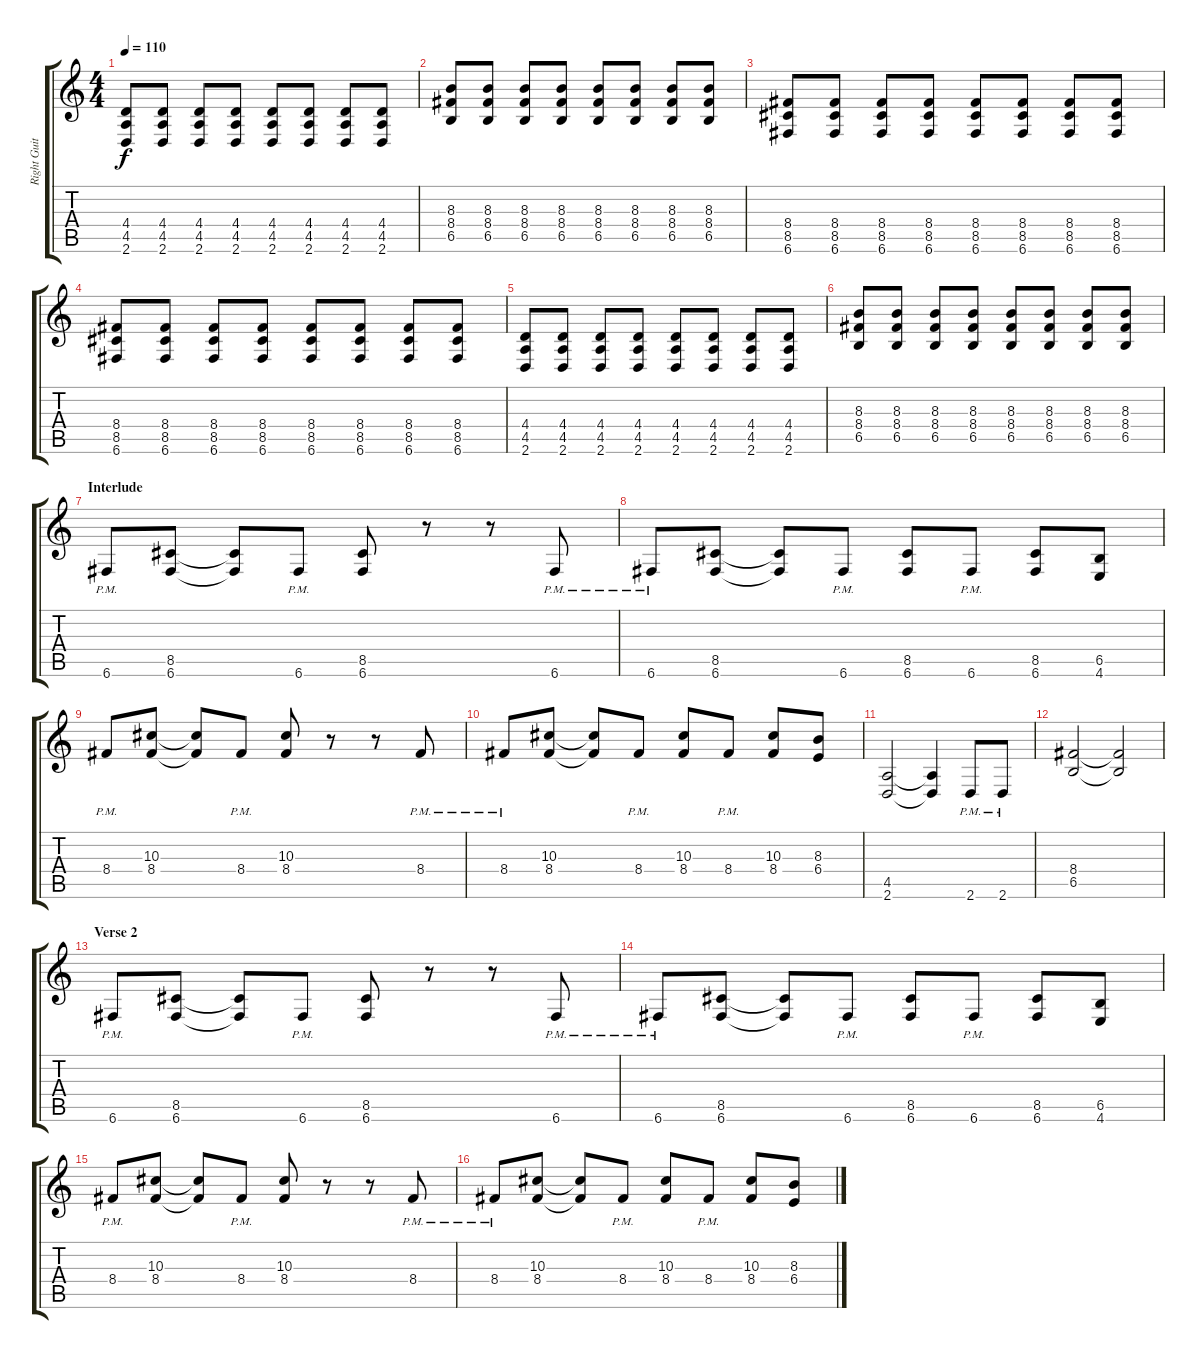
\track ("Right Guitar" "Right Guit") {instrument distortionguitar}
\staff {score tabs}
\tuning (C4 G3 Eb3 Bb2 F2 C2) {hide}
\ts (4 4)
\tempo 110
\clef g2
\ks c
(4.4 4.5 2.6).8{dy f} (4.4 4.5 2.6).8 (4.4 4.5 2.6).8 (4.4 4.5 2.6).8 (4.4 4.5 2.6).8 (4.4 4.5 2.6).8 (4.4 4.5 2.6).8 (4.4 4.5 2.6).8 |
(8.3 8.4 6.5).8 (8.3 8.4 6.5).8 (8.3 8.4 6.5).8 (8.3 8.4 6.5).8 (8.3 8.4 6.5).8 (8.3 8.4 6.5).8 (8.3 8.4 6.5).8 (8.3 8.4 6.5).8 |
(8.4 8.5 6.6).8 (8.4 8.5 6.6).8 (8.4 8.5 6.6).8 (8.4 8.5 6.6).8 (8.4 8.5 6.6).8 (8.4 8.5 6.6).8 (8.4 8.5 6.6).8 (8.4 8.5 6.6).8 |
(8.4 8.5 6.6).8 (8.4 8.5 6.6).8 (8.4 8.5 6.6).8 (8.4 8.5 6.6).8 (8.4 8.5 6.6).8 (8.4 8.5 6.6).8 (8.4 8.5 6.6).8 (8.4 8.5 6.6).8 |
(4.4 4.5 2.6).8 (4.4 4.5 2.6).8 (4.4 4.5 2.6).8 (4.4 4.5 2.6).8 (4.4 4.5 2.6).8 (4.4 4.5 2.6).8 (4.4 4.5 2.6).8 (4.4 4.5 2.6).8 |
(8.3 8.4 6.5).8 (8.3 8.4 6.5).8 (8.3 8.4 6.5).8 (8.3 8.4 6.5).8 (8.3 8.4 6.5).8 (8.3 8.4 6.5).8 (8.3 8.4 6.5).8 (8.3 8.4 6.5).8 |
\section ("" "Interlude")
6.6{pm}.8 (8.5 6.6).8 (8.5{t} 6.6{t}).8 6.6{pm}.8 (8.5 6.6).8 r.8 r.8 6.6{pm}.8 |
6.6{pm}.8 (8.5 6.6).8 (8.5{t} 6.6{t}).8 6.6{pm}.8 (8.5 6.6).8 6.6{pm}.8 (8.5 6.6).8 (6.5 4.6).8 |
8.4{pm}.8 (10.3 8.4).8 (10.3{t} 8.4{t}).8 8.4{pm}.8 (10.3 8.4).8 r.8 r.8 8.4{pm}.8 |
8.4{pm}.8 (10.3 8.4).8 (10.3{t} 8.4{t}).8 8.4{pm}.8 (10.3 8.4).8 8.4{pm}.8 (10.3 8.4).8 (8.3 6.4).8 |
(4.5 2.6).2 (4.5{t} 2.6{t}).4 2.6{pm}.8 2.6{pm}.8 |
(8.4 6.5).2 (8.4{t} 6.5{t}).2 |
\section ("" "Verse 2")
6.6{pm}.8 (8.5 6.6).8 (8.5{t} 6.6{t}).8 6.6{pm}.8 (8.5 6.6).8 r.8 r.8 6.6{pm}.8 |
6.6{pm}.8 (8.5 6.6).8 (8.5{t} 6.6{t}).8 6.6{pm}.8 (8.5 6.6).8 6.6{pm}.8 (8.5 6.6).8 (6.5 4.6).8 |
8.4{pm}.8 (10.3 8.4).8 (10.3{t} 8.4{t}).8 8.4{pm}.8 (10.3 8.4).8 r.8 r.8 8.4{pm}.8 |
8.4{pm}.8 (10.3 8.4).8 (10.3{t} 8.4{t}).8 8.4{pm}.8 (10.3 8.4).8 8.4{pm}.8 (10.3 8.4).8 (8.3 6.4).8
